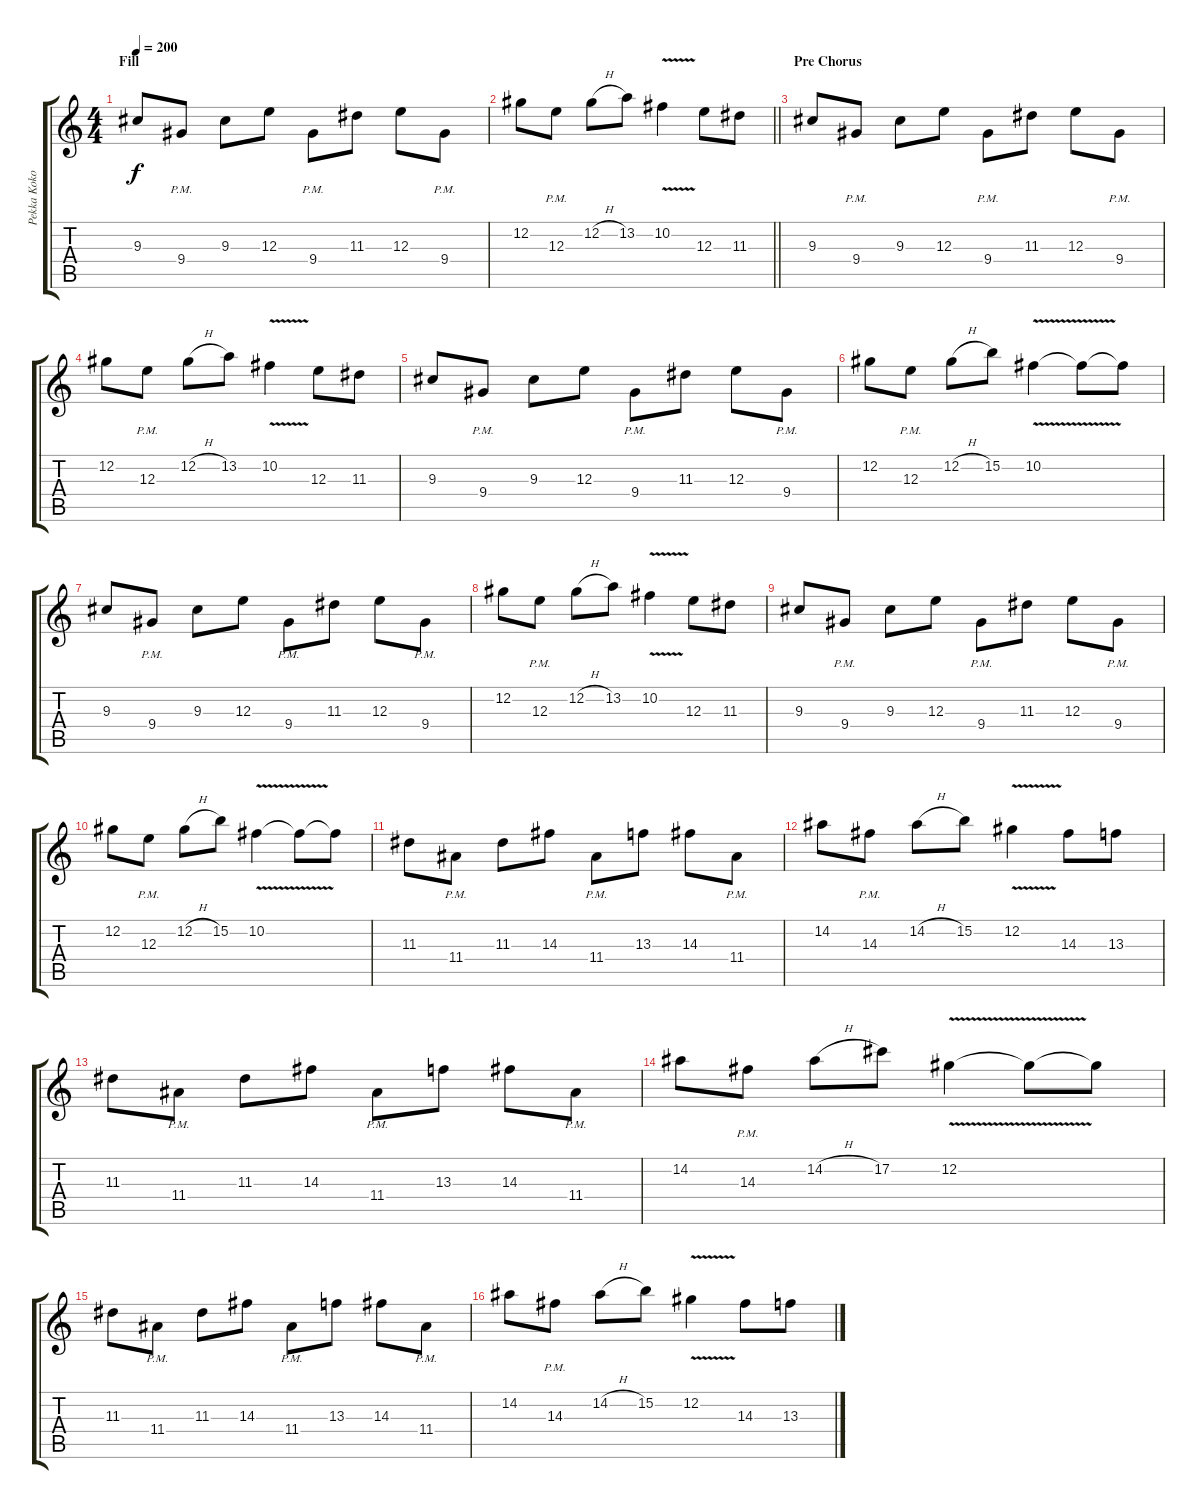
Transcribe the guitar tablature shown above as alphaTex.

\track ("Pekka Koko" "Pekka Koko") {instrument distortionguitar}
\staff {score tabs}
\tuning (Db4 Ab3 E3 B2 Gb2 Db2) {hide}
\ts (4 4)
\section ("" "Fill")
\tempo 200
\clef g2
\ks c
9.3.8{dy f} 9.4{pm}.8 9.3.8 12.3.8 9.4{pm}.8 11.3.8 12.3.8 9.4{pm}.8 |
\barLineRight lightlight
12.2.8 12.3{pm}.8 12.2{h}.8 13.2.8 10.2{v}.4 12.3.8 11.3.8 |
\section ("" "Pre Chorus")
9.3.8 9.4{pm}.8 9.3.8 12.3.8 9.4{pm}.8 11.3.8 12.3.8 9.4{pm}.8 |
12.2.8 12.3{pm}.8 12.2{h}.8 13.2.8 10.2{v}.4 12.3.8 11.3.8 |
9.3.8 9.4{pm}.8 9.3.8 12.3.8 9.4{pm}.8 11.3.8 12.3.8 9.4{pm}.8 |
12.2.8 12.3{pm}.8 12.2{h}.8 15.2.8 10.2{v}.4 10.2{t}.8 10.2{t}.8 |
9.3.8 9.4{pm}.8 9.3.8 12.3.8 9.4{pm}.8 11.3.8 12.3.8 9.4{pm}.8 |
12.2.8 12.3{pm}.8 12.2{h}.8 13.2.8 10.2{v}.4 12.3.8 11.3.8 |
9.3.8 9.4{pm}.8 9.3.8 12.3.8 9.4{pm}.8 11.3.8 12.3.8 9.4{pm}.8 |
12.2.8 12.3{pm}.8 12.2{h}.8 15.2.8 10.2{v}.4 10.2{t}.8 10.2{t}.8 |
11.3.8 11.4{pm}.8 11.3.8 14.3.8 11.4{pm}.8 13.3.8 14.3.8 11.4{pm}.8 |
14.2.8 14.3{pm}.8 14.2{h}.8 15.2.8 12.2{v}.4 14.3.8 13.3.8 |
11.3.8 11.4{pm}.8 11.3.8 14.3.8 11.4{pm}.8 13.3.8 14.3.8 11.4{pm}.8 |
14.2.8 14.3{pm}.8 14.2{h}.8 17.2.8 12.2{v}.4 12.2{t}.8 12.2{t}.8 |
11.3.8 11.4{pm}.8 11.3.8 14.3.8 11.4{pm}.8 13.3.8 14.3.8 11.4{pm}.8 |
14.2.8 14.3{pm}.8 14.2{h}.8 15.2.8 12.2{v}.4 14.3.8 13.3.8
